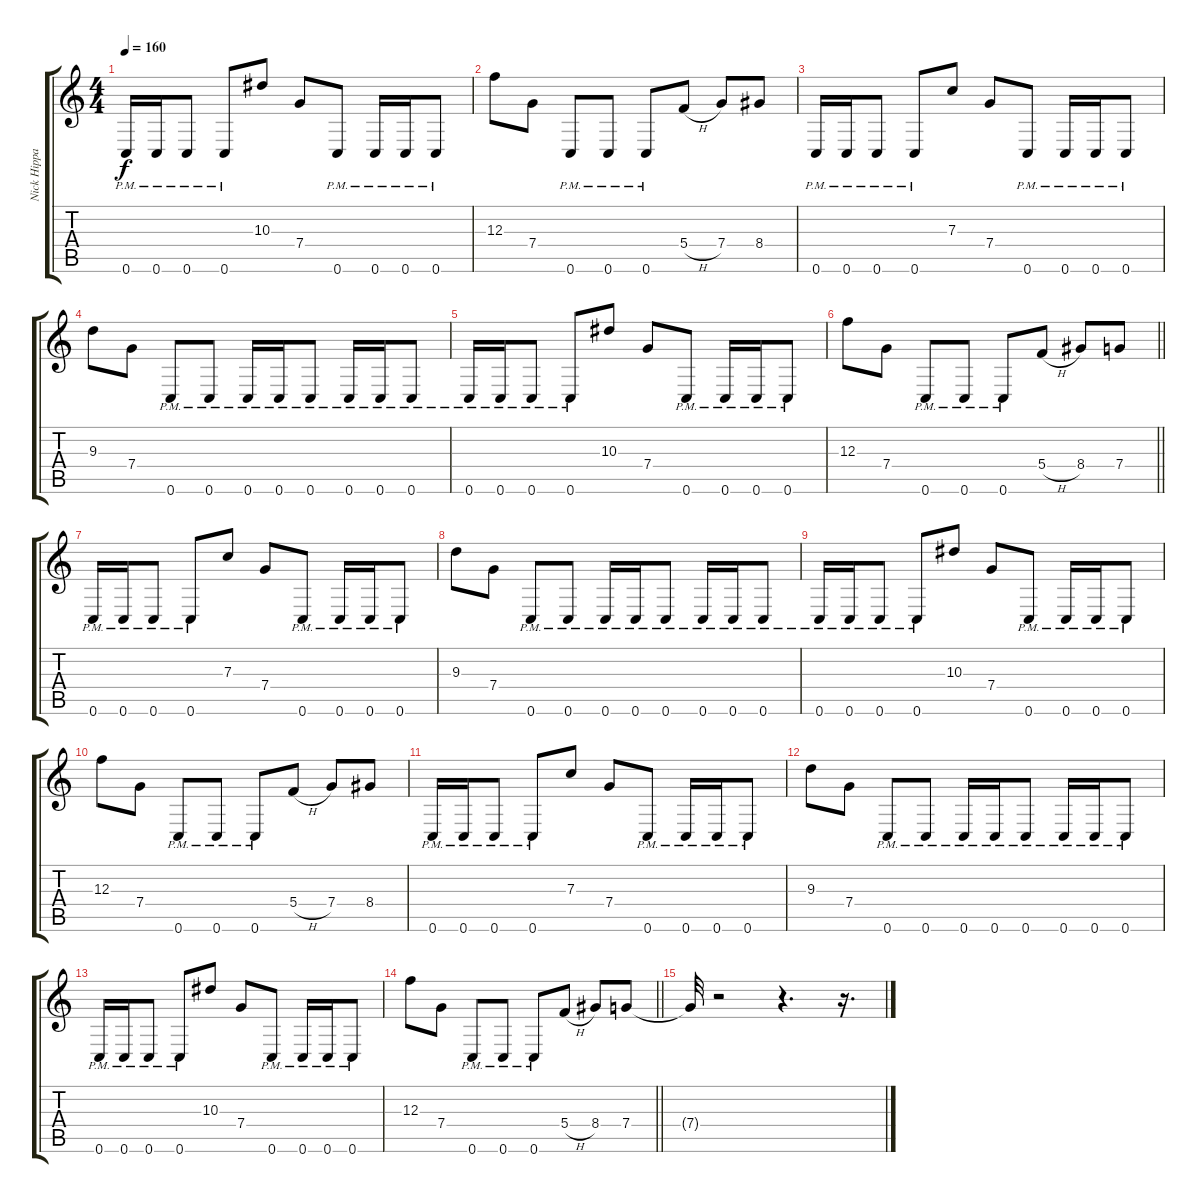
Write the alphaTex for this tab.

\track ("Nick Hippa" "Nick Hippa") {instrument distortionguitar}
\staff {score tabs}
\tuning (D4 A3 F3 C3 G2 C2) {hide}
\ts (4 4)
\tempo 160
\clef g2
\ks c
0.6{pm}.16{dy f} 0.6{pm}.16 0.6{pm}.8 0.6{pm}.8 10.3.8 7.4.8 0.6{pm}.8 0.6{pm}.16 0.6{pm}.16 0.6{pm}.8 |
12.3.8 7.4.8 0.6{pm}.8 0.6{pm}.8 0.6{pm}.8 5.4{h}.8 7.4.8 8.4.8 |
0.6{pm}.16 0.6{pm}.16 0.6{pm}.8 0.6{pm}.8 7.3.8 7.4.8 0.6{pm}.8 0.6{pm}.16 0.6{pm}.16 0.6{pm}.8 |
9.3.8 7.4.8 0.6{pm}.8 0.6{pm}.8 0.6{pm}.16 0.6{pm}.16 0.6{pm}.8 0.6{pm}.16 0.6{pm}.16 0.6{pm}.8 |
0.6{pm}.16 0.6{pm}.16 0.6{pm}.8 0.6{pm}.8 10.3.8 7.4.8 0.6{pm}.8 0.6{pm}.16 0.6{pm}.16 0.6{pm}.8 |
\barLineRight lightlight
12.3.8 7.4.8 0.6{pm}.8 0.6{pm}.8 0.6{pm}.8 5.4{h}.8 8.4.8 7.4.8 |
0.6{pm}.16 0.6{pm}.16 0.6{pm}.8 0.6{pm}.8 7.3.8 7.4.8 0.6{pm}.8 0.6{pm}.16 0.6{pm}.16 0.6{pm}.8 |
9.3.8 7.4.8 0.6{pm}.8 0.6{pm}.8 0.6{pm}.16 0.6{pm}.16 0.6{pm}.8 0.6{pm}.16 0.6{pm}.16 0.6{pm}.8 |
0.6{pm}.16 0.6{pm}.16 0.6{pm}.8 0.6{pm}.8 10.3.8 7.4.8 0.6{pm}.8 0.6{pm}.16 0.6{pm}.16 0.6{pm}.8 |
12.3.8 7.4.8 0.6{pm}.8 0.6{pm}.8 0.6{pm}.8 5.4{h}.8 7.4.8 8.4.8 |
0.6{pm}.16 0.6{pm}.16 0.6{pm}.8 0.6{pm}.8 7.3.8 7.4.8 0.6{pm}.8 0.6{pm}.16 0.6{pm}.16 0.6{pm}.8 |
9.3.8 7.4.8 0.6{pm}.8 0.6{pm}.8 0.6{pm}.16 0.6{pm}.16 0.6{pm}.8 0.6{pm}.16 0.6{pm}.16 0.6{pm}.8 |
0.6{pm}.16 0.6{pm}.16 0.6{pm}.8 0.6{pm}.8 10.3.8 7.4.8 0.6{pm}.8 0.6{pm}.16 0.6{pm}.16 0.6{pm}.8 |
\barLineRight lightlight
12.3.8 7.4.8 0.6{pm}.8 0.6{pm}.8 0.6{pm}.8 5.4{h}.8 8.4.8 7.4.8 |
7.4{t}.32 r.2 r.4{d} r.16{d}
